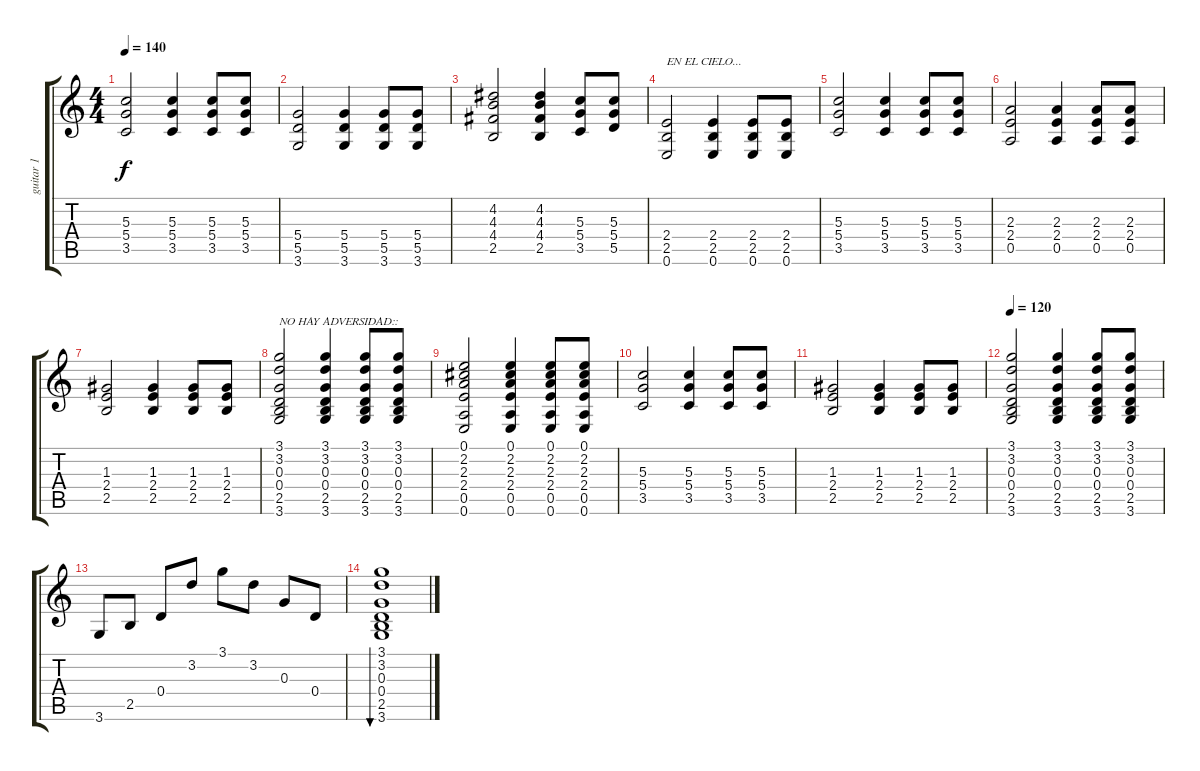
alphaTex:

\track ("guitar 1" "guitar 1") {instrument acousticguitarnylon}
\staff {score tabs}
\tuning (E4 B3 G3 D3 A2 E2) {hide}
\ts (4 4)
\tempo 140
\clef g2
\ks c
(5.3 5.4 3.5).2{dy f} (5.3 5.4 3.5).4 (5.3 5.4 3.5).8 (5.3 5.4 3.5).8 |
(5.4 5.5 3.6).2 (5.4 5.5 3.6).4 (5.4 5.5 3.6).8 (5.4 5.5 3.6).8 |
(4.2 4.3 4.4 2.5).2 (4.2 4.3 4.4 2.5).4 (5.3 5.4 3.5).8 (5.3 5.4 5.5).8 |
(2.4 2.5 0.6).2{txt "EN EL CIELO..."} (2.4 2.5 0.6).4 (2.4 2.5 0.6).8 (2.4 2.5 0.6).8 |
(5.3 5.4 3.5).2 (5.3 5.4 3.5).4 (5.3 5.4 3.5).8 (5.3 5.4 3.5).8 |
(2.3 2.4 0.5).2 (2.3 2.4 0.5).4 (2.3 2.4 0.5).8 (2.3 2.4 0.5).8 |
(1.3 2.4 2.5).2 (1.3 2.4 2.5).4 (1.3 2.4 2.5).8 (1.3 2.4 2.5).8 |
(3.1 3.2 0.3 0.4 2.5 3.6).2{txt "NO HAY ADVERSIDAD::"} (3.1 3.2 0.3 0.4 2.5 3.6).4 (3.1 3.2 0.3 0.4 2.5 3.6).8 (3.1 3.2 0.3 0.4 2.5 3.6).8 |
(0.1 2.2 2.3 2.4 0.5 0.6).2 (0.1 2.2 2.3 2.4 0.5 0.6).4 (0.1 2.2 2.3 2.4 0.5 0.6).8 (0.1 2.2 2.3 2.4 0.5 0.6).8 |
(5.3 5.4 3.5).2 (5.3 5.4 3.5).4 (5.3 5.4 3.5).8 (5.3 5.4 3.5).8 |
(1.3 2.4 2.5).2 (1.3 2.4 2.5).4 (1.3 2.4 2.5).8 (1.3 2.4 2.5).8 |
\tempo 120
(3.1 3.2 0.3 0.4 2.5 3.6).2 (3.1 3.2 0.3 0.4 2.5 3.6).4 (3.1 3.2 0.3 0.4 2.5 3.6).8 (3.1 3.2 0.3 0.4 2.5 3.6).8 |
3.6.8 2.5.8 0.4.8 3.2.8 3.1.8 3.2.8 0.3.8 0.4.8 |
(3.1 3.2 0.3 0.4 2.5 3.6).1{bu 480}
